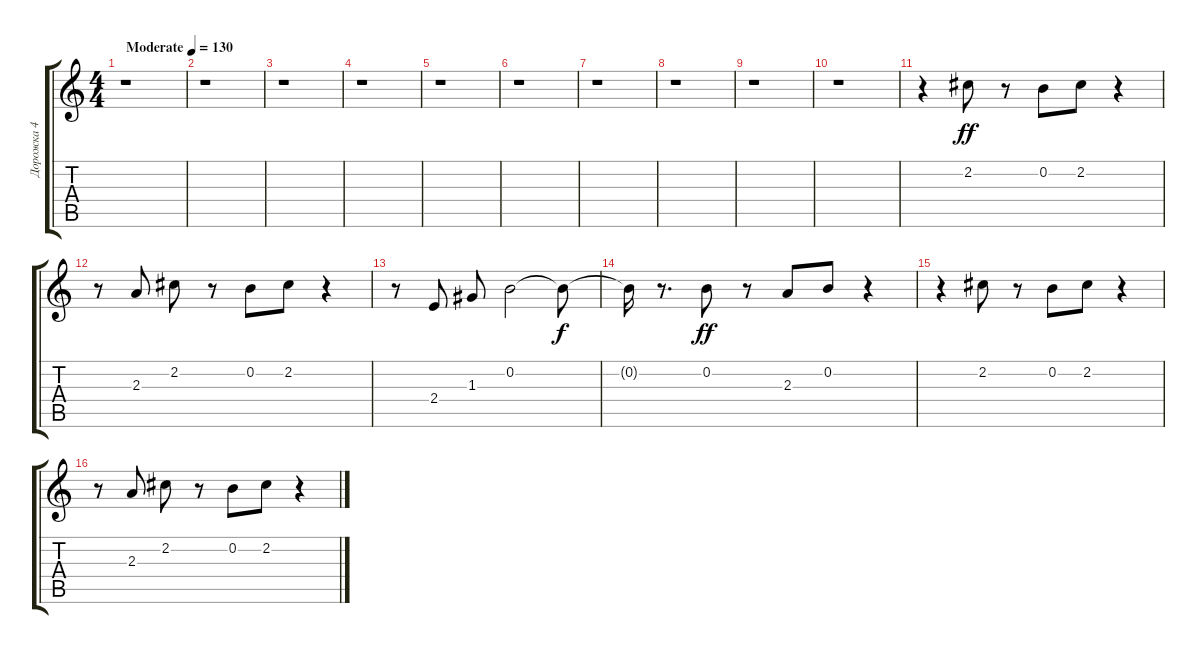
\track ("Дорожка 4" "Дорожка 4") {instrument distortionguitar}
\staff {score tabs}
\tuning (E4 B3 G3 D3 A2 E2) {hide}
\ts (4 4)
\tempo (130 "Moderate")
\clef g2
\ks c
r.1{dy ff instrument distortionguitar} |
r.1 |
r.1 |
r.1 |
r.1 |
r.1 |
r.1 |
r.1 |
r.1 |
r.1 |
r.4 2.2.8{balance 7} r.8 0.2.8 2.2.8 r.4 |
r.8 2.3.8 2.2.8 r.8 0.2.8 2.2.8 r.4 |
r.8 2.4.8 1.3.8 0.2.2 0.2{t}.8{dy f} |
0.2{t}.16 r.8{d} 0.2.8{dy ff} r.8 2.3.8 0.2.8 r.4 |
r.4 2.2.8 r.8 0.2.8 2.2.8 r.4 |
r.8 2.3.8 2.2.8 r.8 0.2.8 2.2.8 r.4
